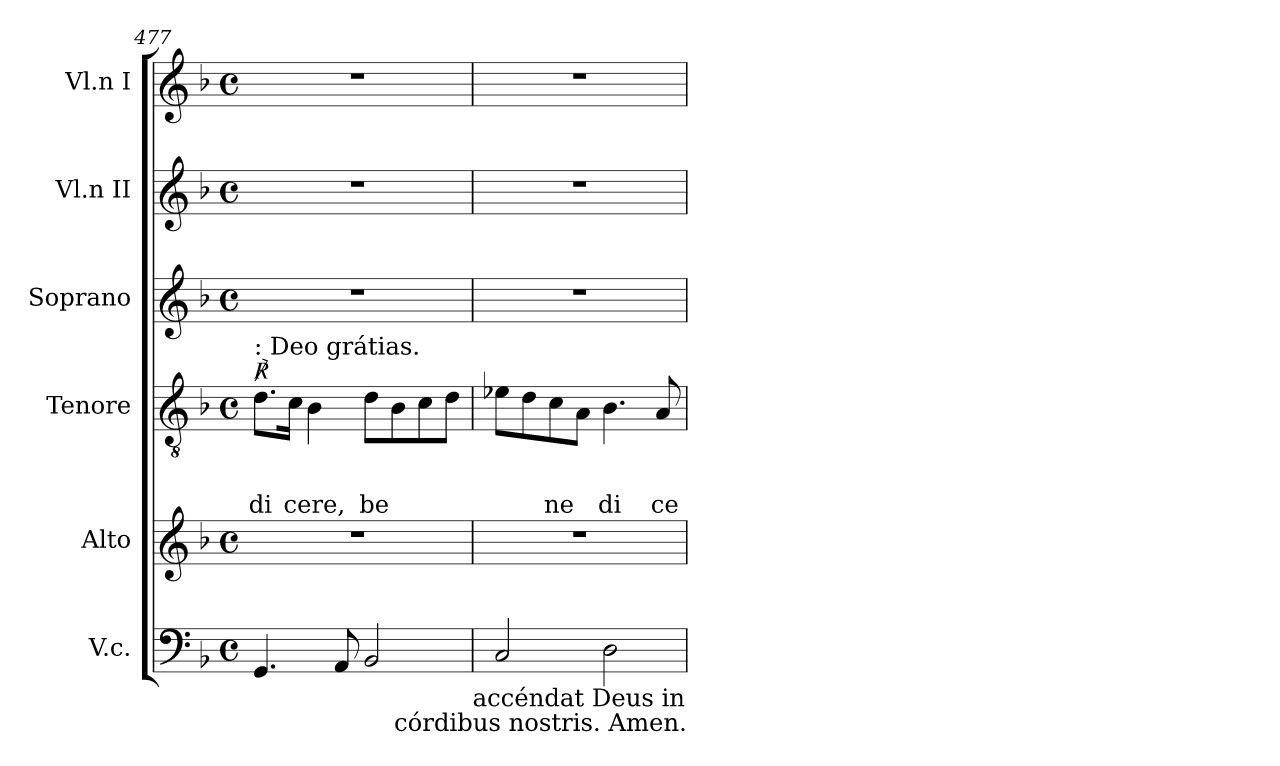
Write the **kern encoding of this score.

**kern	**kern	**kern	**text	**text	**text	**kern	**kern	**kern
*part6	*part5	*part4	*part4	*part4	*part4	*part3	*part2	*part1
*staff6	*staff5	*staff4	*staff4	*staff4	*staff4	*staff3	*staff2	*staff1
*I"V.c.	*I"Alto	*I"Tenore	*	*	*	*I"Soprano	*I"Vl.n II	*I"Vl.n I
*I'V.c.	*I'Alto	*I'Tenore	*	*	*	*I'Soprano	*I'Vl.n II	*I'Vl.n I
*clefF4	*clefG2	*clefGv2	*	*	*	*clefG2	*clefG2	*clefG2
*k[b-]	*k[b-]	*k[b-]	*	*	*	*k[b-]	*k[b-]	*k[b-]
*F:	*F:	*F:	*	*	*	*F:	*F:	*F:
*M4/4	*M4/4	*M4/4	*	*	*	*M4/4	*M4/4	*M4/4
*met(c)	*met(c)	*met(c)	*	*	*	*met(c)	*met(c)	*met(c)
=477	=477	=477	=477	=477	=477	=477	=477	=477
!	!	!LO:TX:a:t=℟	!	!	!	!	!	!
!	!	!LO:TX:t=&colon; Deo grátias.	!	!	!	!	!	!
!	!	!	!	!	!LO:LY:b	!	!	!
4.GG/	1r	8.d\L	.	.	di	1r	1r	1r
!	!	!	!	!	!LO:LY:b	!	!	!
.	.	16c\Jk	.	.	cere,	.	.	.
.	.	4B-\	.	.	.	.	.	.
8AA/	.	.	.	.	.	.	.	.
!	!	!	!	!	!LO:LY:b	!	!	!
2BB-/	.	8d\L	.	.	be	.	.	.
.	.	8B-\	.	.	.	.	.	.
.	.	8c\	.	.	.	.	.	.
.	.	8d\J	.	.	.	.	.	.
!LO:TX:b:t=accéndat Deus in	!	!	!	!	!	!	!	!
=478	=478	=478	=478	=478	=478	=478	=478	=478
2C/	1r	8e-X\L	.	.	.	1r	1r	1r
.	.	8d\	.	.	.	.	.	.
!	!	!	!	!	!LO:LY:b	!	!	!
.	.	8c\	.	.	ne	.	.	.
.	.	8A\J	.	.	.	.	.	.
!	!	!	!	!	!LO:LY:b	!	!	!
2D\	.	4.B-\	.	.	di	.	.	.
!	!	!	!	!	!LO:LY:b	!	!	!
.	.	8A/	.	.	ce	.	.	.
!LO:TX:b:t=córdibus nostris. Amen.	!	!	!	!	!	!	!	!
=	=	=	=	=	=	=	=	=
*-	*-	*-	*-	*-	*-	*-	*-	*-
